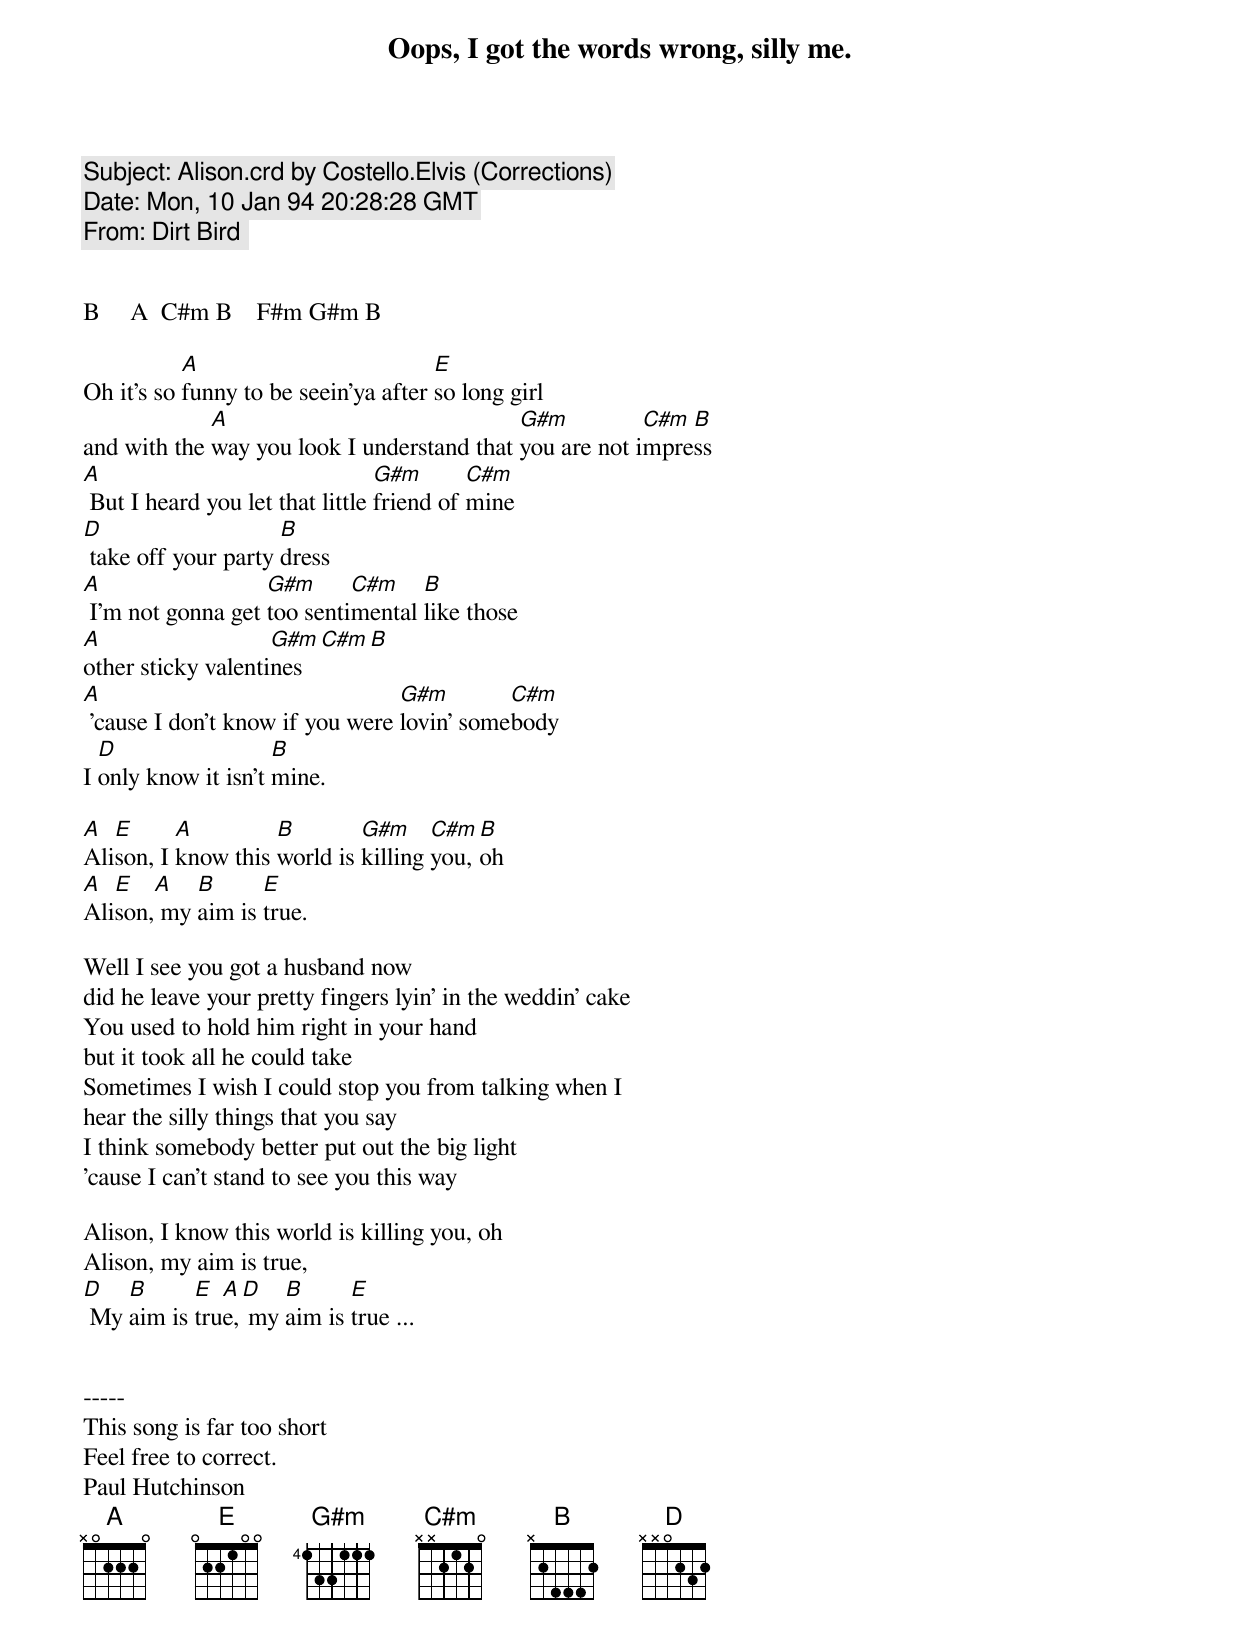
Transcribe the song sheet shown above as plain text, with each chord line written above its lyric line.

Subject: Alison.crd by Costello.Elvis (Corrections)
Date: Mon, 10 Jan 94 20:28:28 GMT
From: Dirt Bird <u9343164@athmail1.causeway.qub.ac.uk>


Oops, I got the words wrong, silly me.


B     A  C#m B    F#m G#m B

           A                          E
Oh it's so funny to be seein'ya after so long girl
             A                              G#m          C#m B
and with the way you look I understand that you are not impress
A                                G#m       C#m
 But I heard you let that little friend of mine
D                    B
 take off your party dress
A                  G#m      C#m    B
 I'm not gonna get too sentimental like those
A                   G#m  C#m B
other sticky valentines
A                                G#m        C#m
 'cause I don't know if you were lovin' somebody
  D                  B
I only know it isn't mine.

A  E      A         B        G#m     C#m  B
Alison, I know this world is killing you, oh
A  E   A   B      E
Alison, my aim is true.

Well I see you got a husband now
did he leave your pretty fingers lyin' in the weddin' cake
You used to hold him right in your hand
but it took all he could take
Sometimes I wish I could stop you from talking when I
hear the silly things that you say
I think somebody better put out the big light
'cause I can't stand to see you this way

Alison, I know this world is killing you, oh
Alison, my aim is true,
D   B      E  A D   B      E
 My aim is true, my aim is true ...


-----
This song is far too short
Feel free to correct.
Paul Hutchinson
